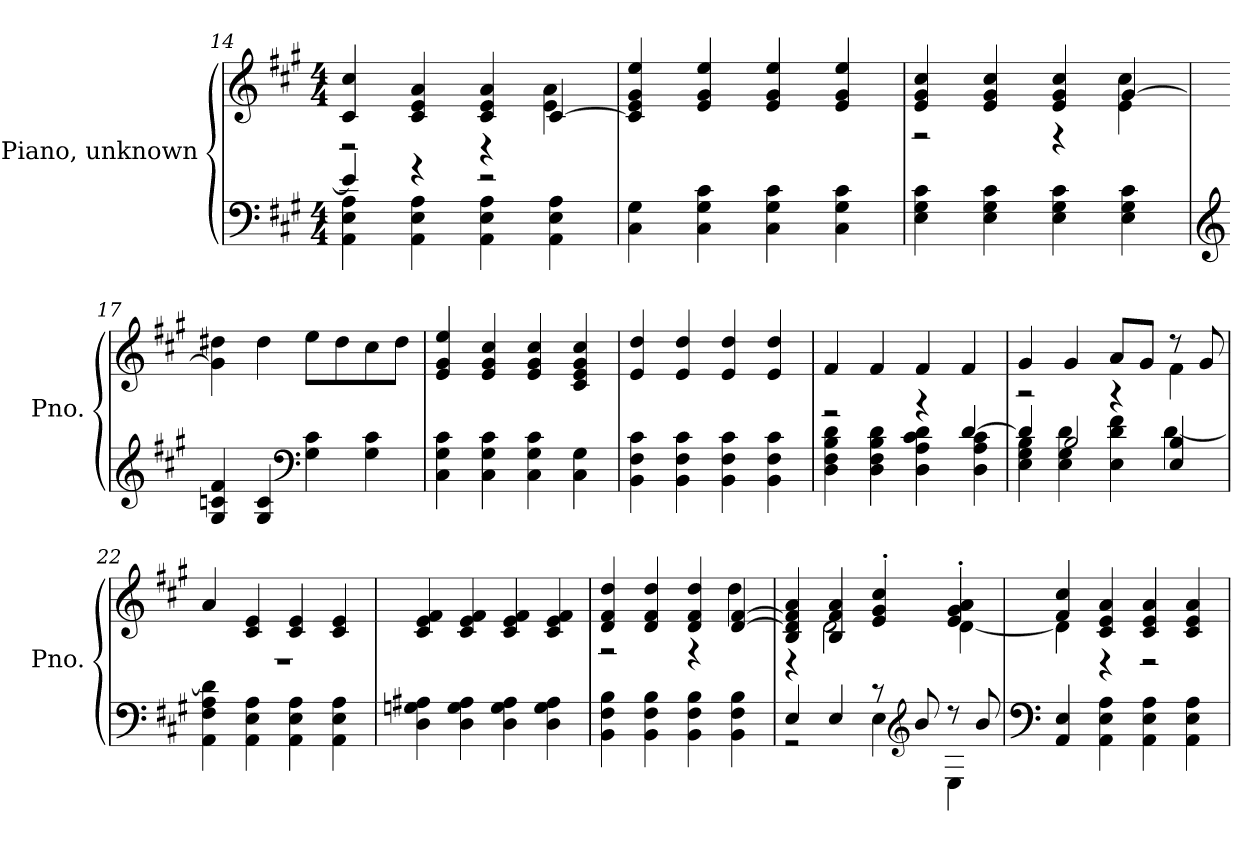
**kern	**kern
*part1	*part1
*staff2	*staff1
*I"Piano, unknown	*
*I'Pno.	*
*clefF4	*clefG2
*k[f#c#g#]	*k[f#c#g#]
*M4/4	*M4/4
=14	=14
*^	*^
4e/]	4AA\ 4E\ 4A\	4c#/ 4cc#/	2r
4r	4AA\ 4E\ 4A\	4c#/ 4e/ 4a/	.
2r	4AA\ 4E\ 4A\	4c#/ 4e/ 4a/	4r
.	4AA\ 4E\ 4A\	[4c#/	4e\ 4a\
*v	*v	*	*
*	*v	*v
=15	=15
4C#\ 4G#\	4c#/] 4e/ 4g#/ 4ee/
4C#\ 4G#\ 4c#\	4e/ 4g#/ 4ee/
4C#\ 4G#\ 4c#\	4e/ 4g#/ 4ee/
4C#\ 4G#\ 4c#\	4e/ 4g#/ 4ee/
=16	=16
*	*^
4E\ 4G#\ 4c#\	4e/ 4g#/ 4cc#/	2r
4E\ 4G#\ 4c#\	4e/ 4g#/ 4cc#/	.
4E\ 4G#\ 4c#\	4e/ 4g#/ 4cc#/	4r
4E\ 4G#\ 4c#\	[4g#/	4e\ 4cc#\
*	*v	*v
!!LO:LB:g=z
=17	=17
*clefG2	*
4G#/ 4cn/ 4f#/	4g#\] 4dd#X\
4G#/ 4c/	4dd#\
*clefF4	*
4G#\ 4c\	8ee\L
.	8dd#\
4G#\ 4c\	8cc#\
.	8dd#\J
=18	=18
4C#\ 4G#\ 4c#\	4e/ 4g#/ 4ee/
4C#\ 4G#\ 4c#\	4e/ 4g#/ 4cc#/
4C#\ 4G#\ 4c#\	4e/ 4g#/ 4cc#/
4C#\ 4G#\	4c#/ 4e/ 4g#/ 4cc#/
=19	=19
4BB\ 4F#\ 4c#\	4e/ 4dd/
4BB\ 4F#\ 4c#\	4e/ 4dd/
4BB\ 4F#\ 4c#\	4e/ 4dd/
4BB\ 4F#\ 4c#\	4e/ 4dd/
=20	=20
*^	*
2r	4D\ 4F#\ 4B\ 4d\	4f#/
.	4D\ 4F#\ 4B\ 4d\	4f#/
4r	4D\ 4A\ 4c#\ 4d\	4f#/
[4d/	4D\ 4A\ 4c#\	4f#/
=21	=21	=21
*	*	*^
4d/]	4E\ 4G#\ 4B\	4g#/	2r
2B/	4E\ 4G#\ 4d\	4g#/	.
.	4E\ 4d\ 4f#\	8a/L	4r
.	.	8g#/J	.
4E/ 4B/	[4d\	8r	4f#\
.	.	8g#/	.
*	*	*v	*v
=22	=22	=22
1r	4AA\ 4F#\ 4A\ 4d\]	4a/
.	4AA\ 4E\ 4A\	4c#/ 4e/
.	4AA\ 4E\ 4A\	4c#/ 4e/
.	4AA\ 4E\ 4A\	4c#/ 4e/
*v	*v	*
!!LO:PB:g=z
=23	=23
4D\ 4Gn\ 4A#X\	4c#/ 4e/ 4f#/
4D\ 4G\ 4A#\	4c#/ 4e/ 4f#/
4D\ 4G\ 4A#\	4c#/ 4e/ 4f#/
4D\ 4G\ 4A#\	4c#/ 4e/ 4f#/
=24	=24
*	*^
4BB\ 4F#\ 4B\	4d/ 4f#/ 4dd/	2r
4BB\ 4F#\ 4B\	4d/ 4f#/ 4dd/	.
4BB\ 4F#\ 4B\	4d/ 4f#/ 4dd/	4r
4BB\ 4F#\ 4B\	[4d/ [4f#/	4dd\
=25	=25	=25
*^	*	*
4E/	2r	4B/ 4d/] 4f#/] 4a/	4r
4E/	.	4B/ 4f#/ 4a/	2d\
8r	4E\	4e/' 4g#/' 4cc#/'	.
*clefG2	*	*	*
8b/	.	.	.
8r	4E\	4e/' 4g#/' 4a/'	[4d\
8b/	.	.	.
*v	*v	*	*
=26	=26	=26
*clefF4	*	*
4AA/ 4E/	4f#/ 4cc#/	4d\]
4AA\ 4E\ 4A\	4c#/ 4e/ 4a/	4r
4AA\ 4E\ 4A\	4c#/ 4e/ 4a/	2r
4AA\ 4E\ 4A\	4c#/ 4e/ 4a/	.
*	*v	*v
=	=
*-	*-
